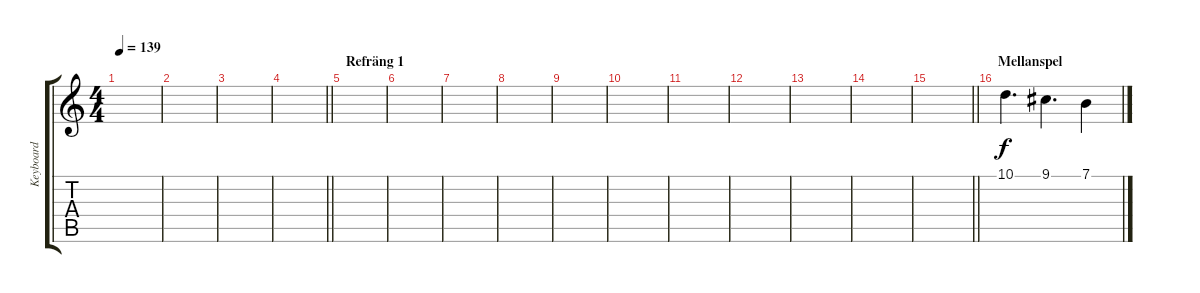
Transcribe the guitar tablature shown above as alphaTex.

\track ("Keyboard" "Keyboard") {instrument electricgrandpiano}
\staff {score tabs}
\tuning (E4 B3 G3 D3 A2 E2) {hide}
\ts (4 4)
\tempo 139
\clef g2
\ks c
|
|
|
\barLineRight lightlight
|
\section ("" "Refräng 1")
|
|
|
|
|
|
|
|
|
|
\barLineRight lightlight
|
\section ("" "Mellanspel")
10.1.4{d} 9.1.4{d} 7.1.4
